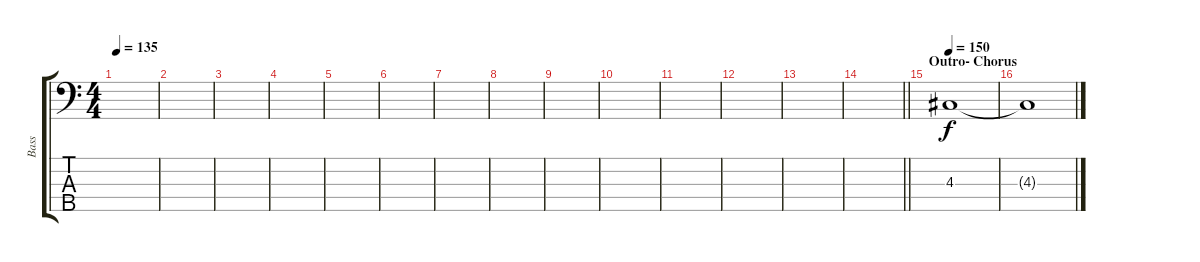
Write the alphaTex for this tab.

\track ("Bass" "Bass") {instrument electricbassfinger}
\staff {score tabs}
\tuning (G2 D2 A1 E1 B0) {hide}
\ts (4 4)
\tempo 135
\clef f4
\ks c
|
|
|
|
|
|
|
|
|
|
|
|
|
\barLineRight lightlight
|
\section ("" "Outro- Chorus")
\tempo 150
4.3.1 |
4.3{t}.1
